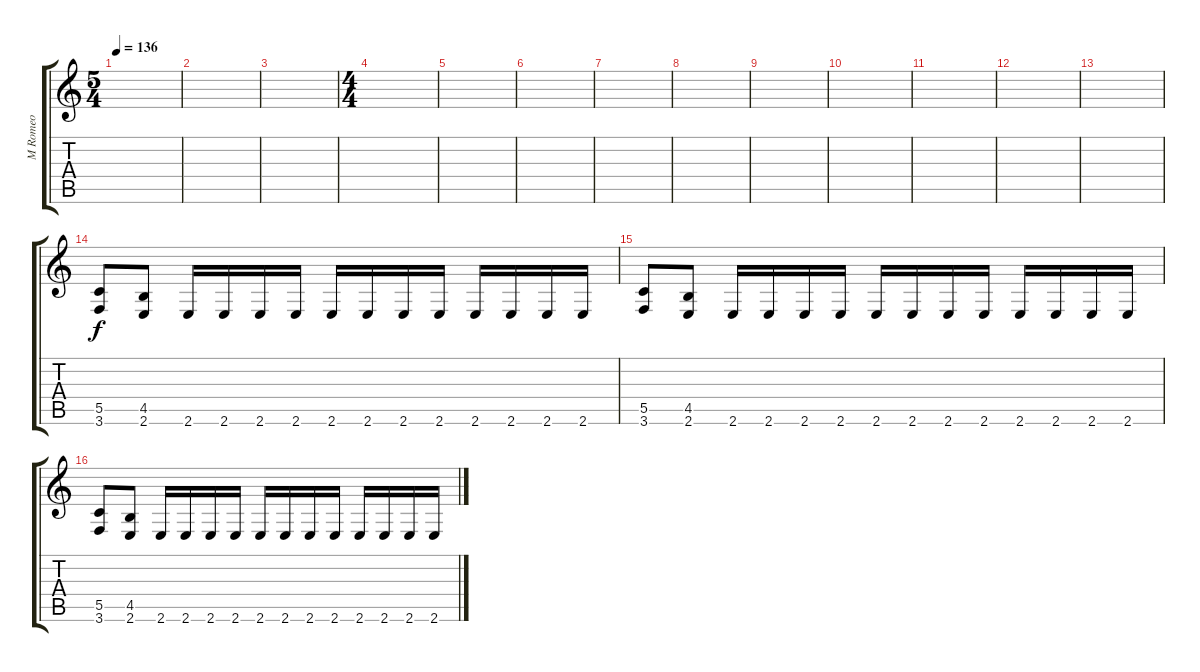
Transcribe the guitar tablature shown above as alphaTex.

\track ("M Romeo" "M Romeo") {instrument overdrivenguitar}
\staff {score tabs}
\tuning (D4 A3 F3 C3 G2 D2) {hide}
\ts (5 4)
\tempo 136
\clef g2
\ks c
|
|
|
\ts (4 4)
|
|
|
|
|
|
|
|
|
|
(5.5 3.6).8{dy f volume 13} (4.5 2.6).8 2.6.16 2.6.16 2.6.16 2.6.16 2.6.16 2.6.16 2.6.16 2.6.16 2.6.16 2.6.16 2.6.16 2.6.16 |
(5.5 3.6).8 (4.5 2.6).8 2.6.16 2.6.16 2.6.16 2.6.16 2.6.16 2.6.16 2.6.16 2.6.16 2.6.16 2.6.16 2.6.16 2.6.16 |
(5.5 3.6).8 (4.5 2.6).8 2.6.16 2.6.16 2.6.16 2.6.16 2.6.16 2.6.16 2.6.16 2.6.16 2.6.16 2.6.16 2.6.16 2.6.16
